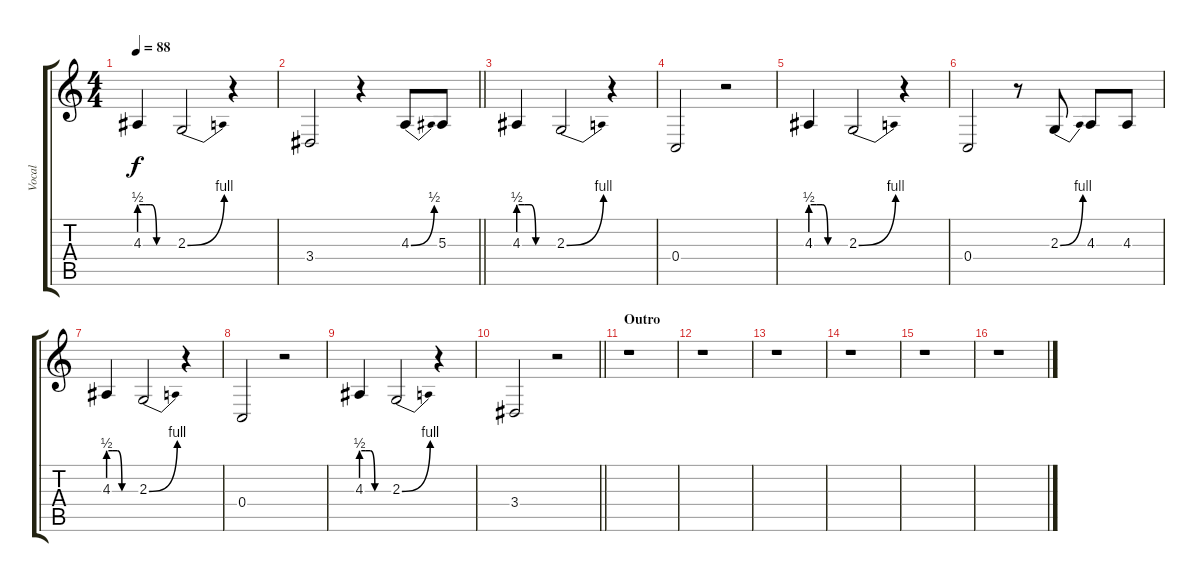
\track ("Vocal" "Vocal") {instrument tuba}
\staff {score tabs}
\tuning (D4 A3 F3 C3 G2 C2) {hide}
\ts (4 4)
\tempo 88
\clef g2
\ks c
4.3{be (custom 0 2 10 2 20 2 30 0 60 0)}.4{dy f} 2.3{be (bend 0 0 60 4)}.2 r.4 |
\barLineRight lightlight
3.4.2 r.4 4.3{be (bend 0 0 60 2)}.8 5.3.8 |
4.3{be (custom 0 2 10 2 20 2 30 0 60 0)}.4 2.3{be (bend 0 0 60 4)}.2 r.4 |
0.4.2 r.2 |
4.3{be (custom 0 2 10 2 20 2 30 0 60 0)}.4 2.3{be (bend 0 0 60 4)}.2 r.4 |
0.4.2 r.8 2.3{be (bend 0 0 60 4)}.8 4.3.8 4.3.8 |
4.3{be (custom 0 2 10 2 20 2 30 0 60 0)}.4 2.3{be (bend 0 0 60 4)}.2 r.4 |
0.4.2 r.2 |
4.3{be (custom 0 2 10 2 20 2 30 0 60 0)}.4 2.3{be (bend 0 0 60 4)}.2 r.4 |
\barLineRight lightlight
3.4.2 r.2 |
\section ("" "Outro")
r.1 |
r.1 |
r.1 |
r.1 |
r.1 |
r.1
